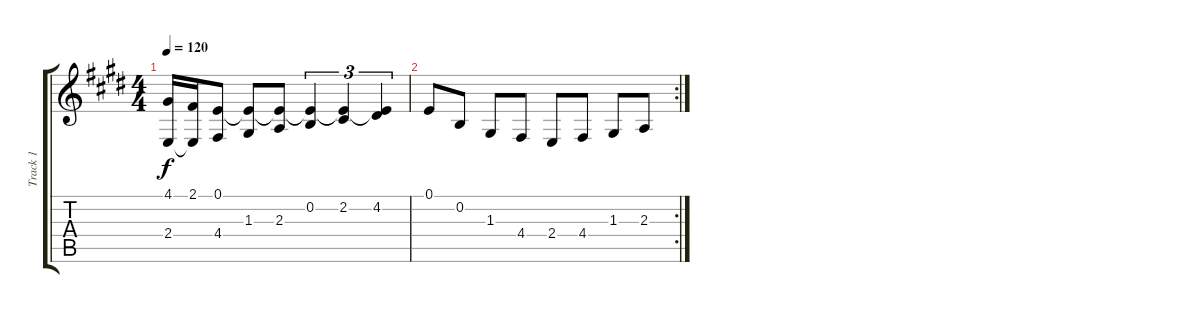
\track ("Track 1" "Track 1") {instrument lead1square}
\staff {score tabs}
\tuning (E4 B3 G3 D3 A2 E2) {hide}
\ts (4 4)
\tempo 120
\clef g2
\ks e
(4.1 2.4).16{dy f} (2.1 2.4{t}).16 (0.1 4.4).8 (0.1{t} 1.3).8 (0.1{t} 2.3).8 (0.1{t} 0.2).4{tu (3 2)} (0.1{t} 2.2).4{tu (3 2)} (0.1{t} 4.2).4{tu (3 2)} |
\rc 2
0.1.8 0.2.8 1.3.8 4.4.8 2.4.8 4.4.8 1.3.8 2.3.8
